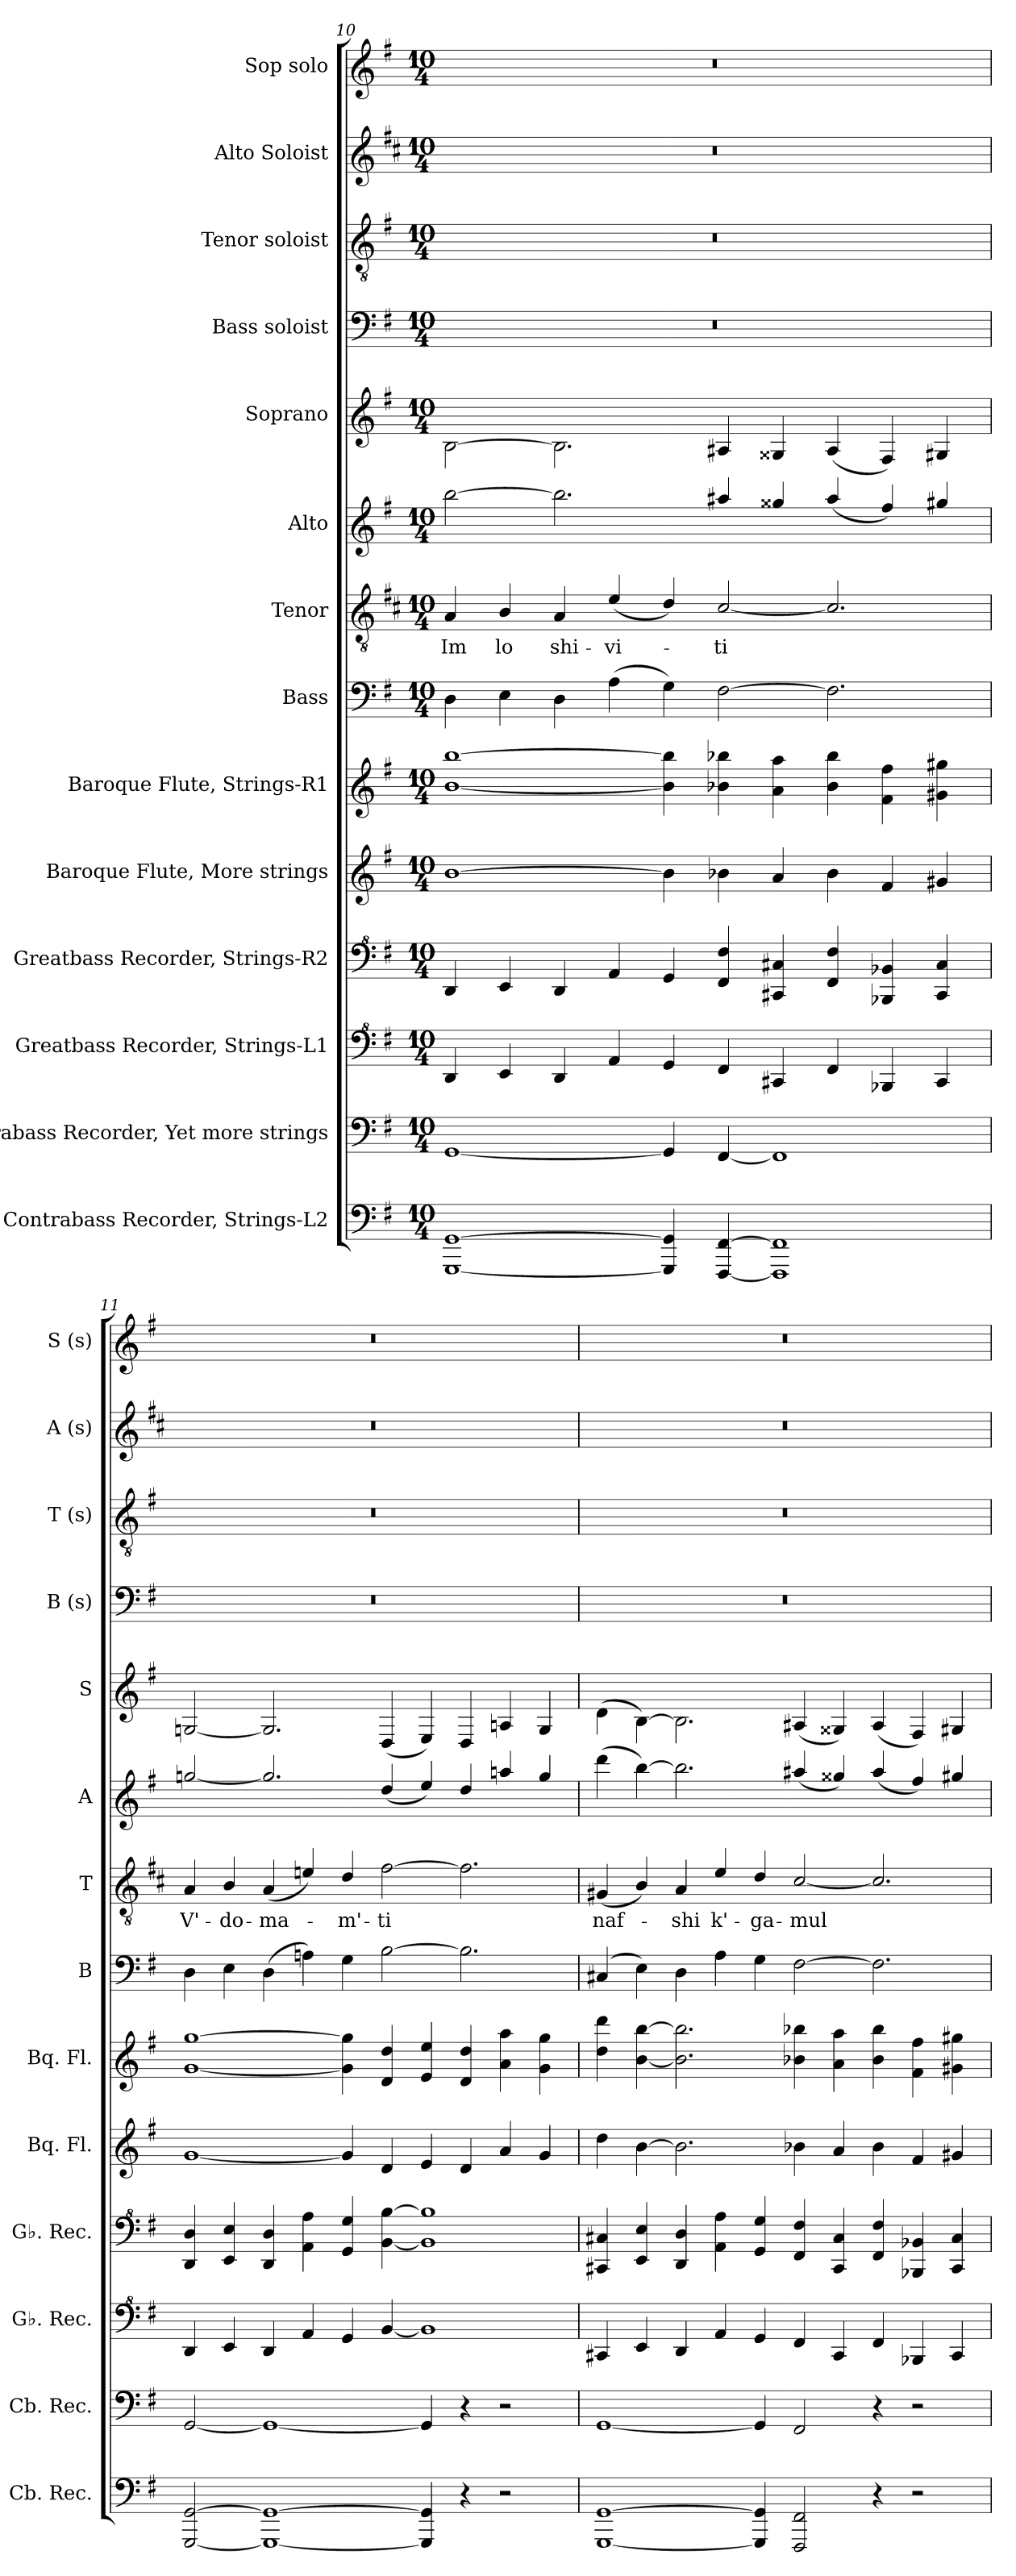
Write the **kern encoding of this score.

**kern	**kern	**kern	**kern	**kern	**kern	**kern	**kern	**text	**kern	**kern	**kern	**kern	**kern	**kern
*part14	*part13	*part12	*part11	*part10	*part9	*part8	*part7	*part7	*part6	*part5	*part4	*part3	*part2	*part1
*staff14	*staff13	*staff12	*staff11	*staff10	*staff9	*staff8	*staff7	*staff7	*staff6	*staff5	*staff4	*staff3	*staff2	*staff1
*I"Contrabass Recorder, Strings-L2	*I"Contrabass Recorder, Yet more strings	*I"Greatbass Recorder, Strings-L1	*I"Greatbass Recorder, Strings-R2	*I"Baroque Flute, More strings	*I"Baroque Flute, Strings-R1	*I"Bass	*I"Tenor	*	*I"Alto	*I"Soprano	*I"Bass soloist	*I"Tenor soloist	*I"Alto Soloist	*I"Sop solo
*I'Cb. Rec.	*I'Cb. Rec.	*I'Gb. Rec.	*I'Gb. Rec.	*I'Bq. Fl.	*I'Bq. Fl.	*I'B	*I'T	*	*I'A	*I'S	*I'B (s)	*I'T (s)	*I'A (s)	*I'S (s)
!!LO:PB:g=z
*clefF4	*clefF4	*clefF^4	*clefF^4	*clefG2	*clefG2	*clefF4	*clefGv2	*	*clefG2	*clefG2	*clefF4	*clefGv2	*clefG2	*clefG2
*	*	*	*	*	*	*	*ITrd4c7	*	*ITrd8c14	*ITrd-7c-12	*	*	*ITrd4c7	*
*k[f#]	*k[f#]	*k[f#]	*k[f#]	*k[f#]	*k[f#]	*k[f#]	*k[f#]	*	*k[f#]	*k[f#]	*k[f#]	*k[f#]	*k[f#]	*k[f#]
*M10/4	*M10/4	*M10/4	*M10/4	*M10/4	*M10/4	*M10/4	*M10/4	*	*M10/4	*M10/4	*M10/4	*M10/4	*M10/4	*M10/4
=10	=10	=10	=10	=10	=10	=10	=10	=10	=10	=10	=10	=10	=10	=10
[1GGG [1GG	[1GG	4D/	4D/	[1b	[1b [1bb	4D\	4D/	Im	[2b\	[2b\	2%5r	2%5r	2%5r	2%5r
.	.	4E/	4E/	.	.	4E\	4E/	lo	.	.	.	.	.	.
.	.	4D/	4D/	.	.	4D\	4D/	shi-	2.b\]	2.b\]	.	.	.	.
.	.	4A/	4A/	.	.	(4A\	(4A/	-vi-	.	.	.	.	.	.
4GGG/] 4GG/]	4GG/]	4G/	4G/	4b\]	4b\] 4bb\]	4G\)	4G/)	.	.	.	.	.	.	.
[4FFF#/ [4FF#/	[4FF#/	4F#/	4F#/ 4f#/	4b-X\	4b-X\ 4bb-X\	[2F#\	[2F#/	-ti	4a#X/	4a#X/	.	.	.	.
1FFF#] 1FF#]	1FF#]	4C#X/	4C#X/ 4c#X/	4a/	4a\ 4aa\	.	.	.	4g##X/	4g##X/	.	.	.	.
.	.	4F#/	4F#/ 4f#/	4b-\	4b-\ 4bb-\	2.F#\]	2.F#/]	.	(4a#/	(4a#/	.	.	.	.
.	.	4BB-X/	4BB-X/ 4B-X/	4f#/	4f#\ 4ff#\	.	.	.	4f#/)	4f#/)	.	.	.	.
.	.	4C#/	4C#/ 4c#/	4g#X/	4g#X\ 4gg#X\	.	.	.	4g#X/	4g#X/	.	.	.	.
=11	=11	=11	=11	=11	=11	=11	=11	=11	=11	=11	=11	=11	=11	=11
[2GGG/ [2GG/	[2GG/	4D/	4D/ 4d/	[1g	[1g [1gg	4D\	4D/	V'-	[2gn/	[2gn/	2%5r	2%5r	2%5r	2%5r
.	.	4E/	4E/ 4e/	.	.	4E\	4E/	-do-	.	.	.	.	.	.
1GGG_ 1GG_	1GG_	4D/	4D/ 4d/	.	.	(4D\	(4D/	-ma-	2.g/]	2.g/]	.	.	.	.
.	.	4A/	4A\ 4a\	.	.	4An\)	4An/)	.	.	.	.	.	.	.
.	.	4G/	4G/ 4g/	4g/]	4g\] 4gg\]	4G\	4G/	-m'-	.	.	.	.	.	.
.	.	[4B/	[4B\ [4b\	4d/	4d/ 4dd/	[2B\	[2B\	-ti	(4d/	(4d/	.	.	.	.
4GGG/] 4GG/]	4GG/]	1B]	1B] 1b]	4e/	4e/ 4ee/	.	.	.	4e/)	4e/)	.	.	.	.
4r	4r	.	.	4d/	4d/ 4dd/	2.B\]	2.B\]	.	4d/	4d/	.	.	.	.
2r	2r	.	.	4a/	4a\ 4aa\	.	.	.	4an/	4an/	.	.	.	.
.	.	.	.	4g/	4g\ 4gg\	.	.	.	4g/	4g/	.	.	.	.
=12	=12	=12	=12	=12	=12	=12	=12	=12	=12	=12	=12	=12	=12	=12
[1GGG [1GG	[1GG	4C#X/	4C#X/ 4c#X/	4dd\	4dd\ 4ddd\	(4C#X/	(4C#X/	naf-	(4dd\	(4dd\	2%5r	2%5r	2%5r	2%5r
.	.	4E/	4E/ 4e/	[4b\	[4b\ [4bb\	4E\)	4E/)	.	[4b\)	[4b\)	.	.	.	.
.	.	4D/	4D/ 4d/	2.b\]	2.b\] 2.bb\]	4D\	4D/	-shi	2.b\]	2.b\]	.	.	.	.
.	.	4A/	4A\ 4a\	.	.	4A\	4A/	k'-	.	.	.	.	.	.
4GGG/] 4GG/]	4GG/]	4G/	4G/ 4g/	.	.	4G\	4G/	-ga-	.	.	.	.	.	.
2FFF#/ 2FF#/	2FF#/	4F#/	4F#/ 4f#/	4b-X\	4b-X\ 4bb-X\	[2F#\	[2F#/	-mul	(4a#X/	(4a#X/	.	.	.	.
.	.	4C#/	4C#/ 4c#/	4a/	4a\ 4aa\	.	.	.	4g##X/)	4g##X/)	.	.	.	.
4r	4r	4F#/	4F#/ 4f#/	4b-\	4b-\ 4bb-\	2.F#\]	2.F#/]	.	(4a#/	(4a#/	.	.	.	.
2r	2r	4BB-X/	4BB-X/ 4B-X/	4f#/	4f#\ 4ff#\	.	.	.	4f#/)	4f#/)	.	.	.	.
.	.	4C#/	4C#/ 4c#/	4g#X/	4g#X\ 4gg#X\	.	.	.	4g#X/	4g#X/	.	.	.	.
=	=	=	=	=	=	=	=	=	=	=	=	=	=	=
*-	*-	*-	*-	*-	*-	*-	*-	*-	*-	*-	*-	*-	*-	*-
